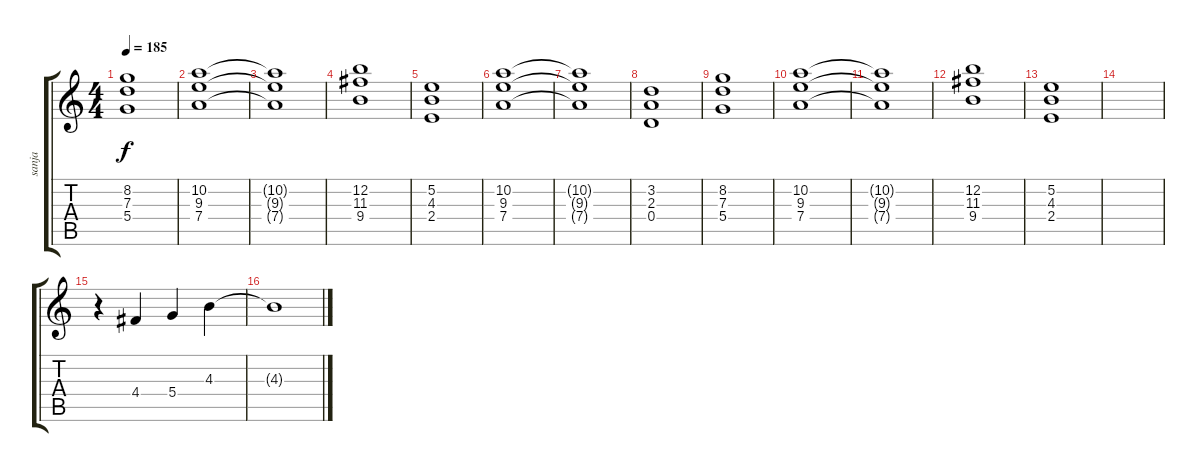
\track ("sanja" "sanja") {instrument distortionguitar}
\staff {score tabs}
\tuning (E4 B3 G3 D3 A2 E2) {hide}
\ts (4 4)
\tempo 185
\clef g2
\ks c
(8.2 7.3 5.4).1{dy f} |
(10.2 9.3 7.4).1 |
(10.2{t} 9.3{t} 7.4{t}).1 |
(12.2 11.3 9.4).1 |
(5.2 4.3 2.4).1 |
(10.2 9.3 7.4).1 |
(10.2{t} 9.3{t} 7.4{t}).1 |
(3.2 2.3 0.4).1 |
(8.2 7.3 5.4).1 |
(10.2 9.3 7.4).1 |
(10.2{t} 9.3{t} 7.4{t}).1 |
(12.2 11.3 9.4).1 |
(5.2 4.3 2.4).1 |
|
r.4 4.4.4{instrument distortionguitar} 5.4.4 4.3.4 |
4.3{t}.1
